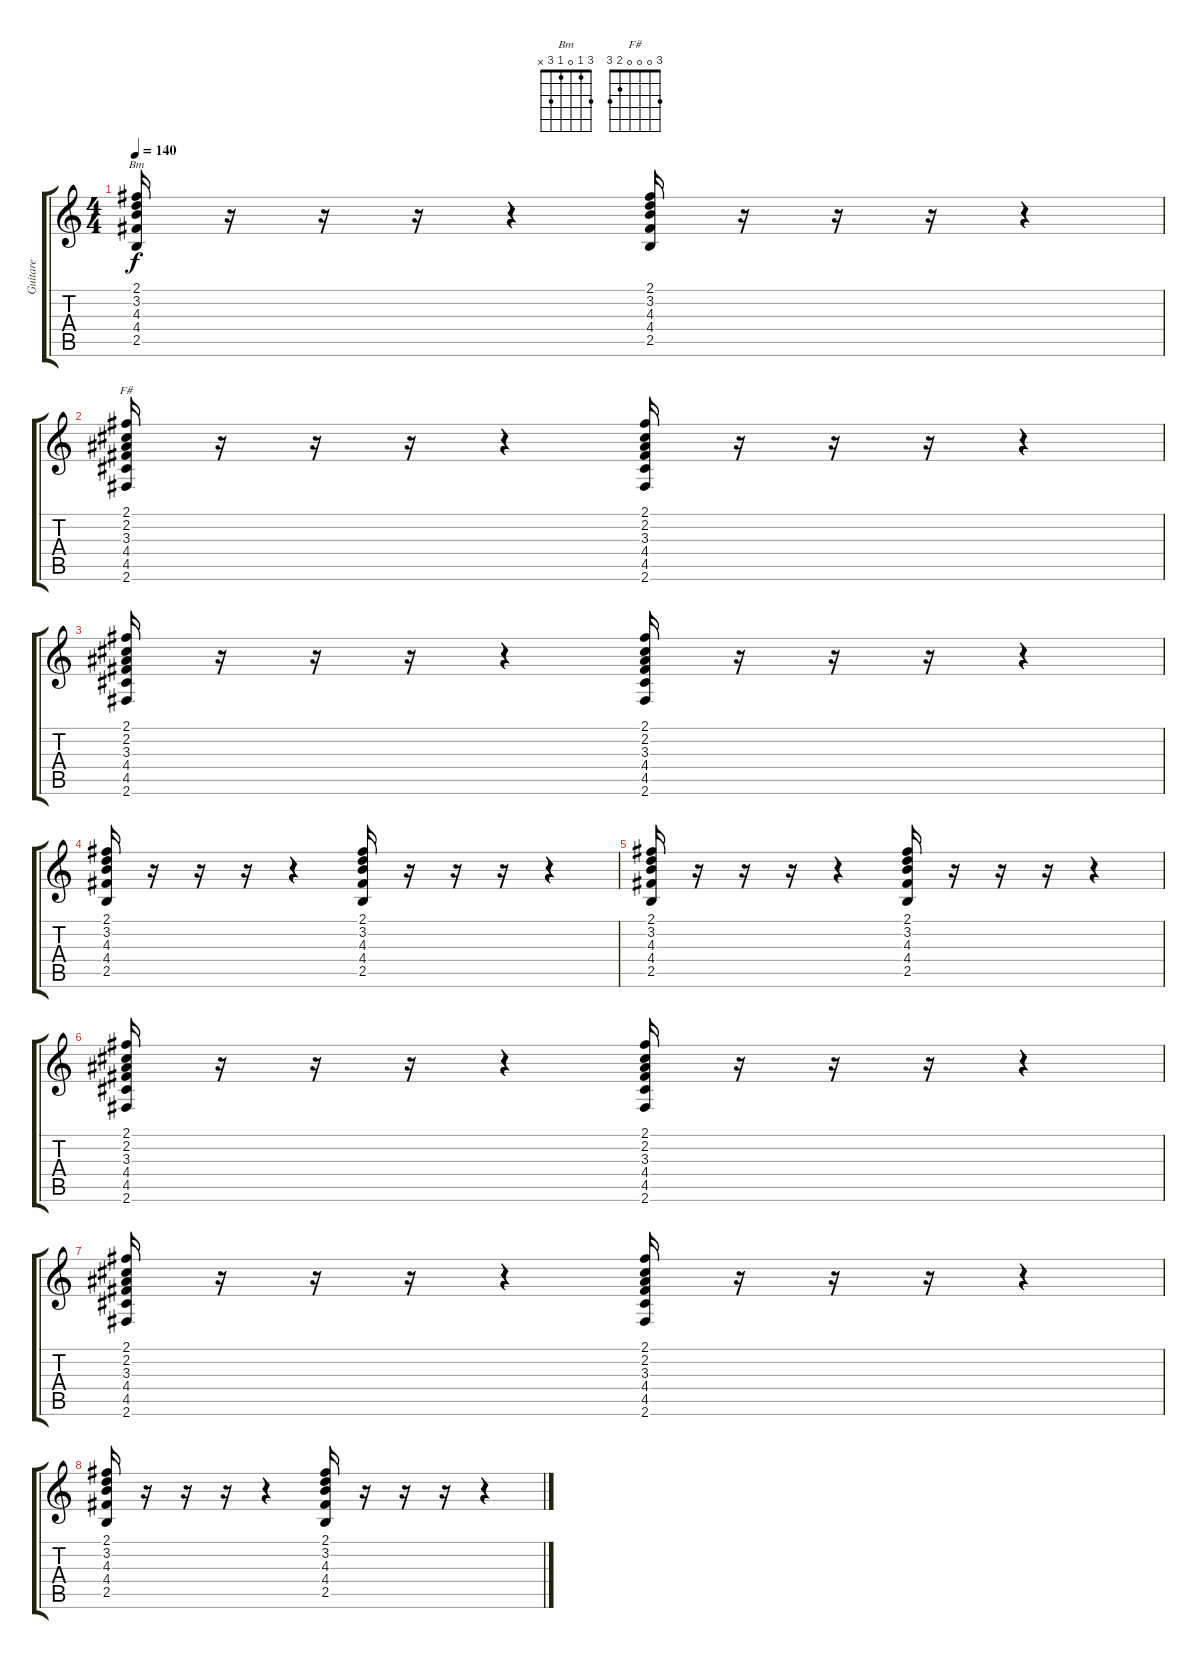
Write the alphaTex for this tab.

\track ("Guitare" "Guitare") {instrument acousticguitarnylon}
\staff {score tabs}
\tuning (E4 B3 G3 D3 A2 E2) {hide}
\chord ("Bm" 3 1 0 1 3 x)
\chord ("F#" 3 0 0 0 2 3)
\ts (4 4)
\tempo 140
\clef g2
\ks c
(2.1 3.2 4.3 4.4 2.5).16{ch "Bm" dy f} r.16 r.16 r.16 r.4 (2.1 3.2 4.3 4.4 2.5).16 r.16 r.16 r.16 r.4 |
(2.1 2.2 3.3 4.4 4.5 2.6).16{ch "F#"} r.16 r.16 r.16 r.4 (2.1 2.2 3.3 4.4 4.5 2.6).16 r.16 r.16 r.16 r.4 |
(2.1 2.2 3.3 4.4 4.5 2.6).16 r.16 r.16 r.16 r.4 (2.1 2.2 3.3 4.4 4.5 2.6).16 r.16 r.16 r.16 r.4 |
(2.1 3.2 4.3 4.4 2.5).16 r.16 r.16 r.16 r.4 (2.1 3.2 4.3 4.4 2.5).16 r.16 r.16 r.16 r.4 |
(2.1 3.2 4.3 4.4 2.5).16 r.16 r.16 r.16 r.4 (2.1 3.2 4.3 4.4 2.5).16 r.16 r.16 r.16 r.4 |
(2.1 2.2 3.3 4.4 4.5 2.6).16 r.16 r.16 r.16 r.4 (2.1 2.2 3.3 4.4 4.5 2.6).16 r.16 r.16 r.16 r.4 |
(2.1 2.2 3.3 4.4 4.5 2.6).16 r.16 r.16 r.16 r.4 (2.1 2.2 3.3 4.4 4.5 2.6).16 r.16 r.16 r.16 r.4 |
(2.1 3.2 4.3 4.4 2.5).16 r.16 r.16 r.16 r.4 (2.1 3.2 4.3 4.4 2.5).16 r.16 r.16 r.16 r.4
